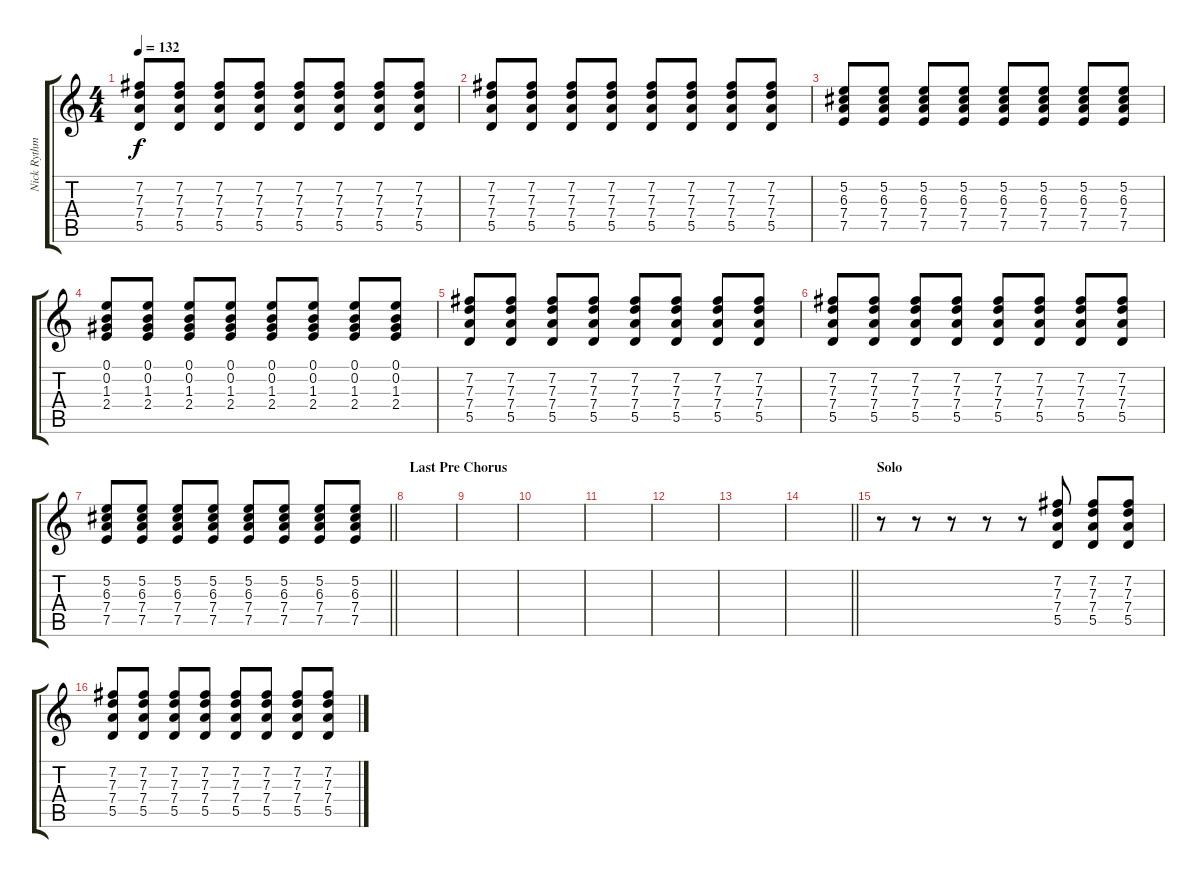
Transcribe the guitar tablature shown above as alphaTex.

\track ("Nick Rythm" "Nick Rythm") {instrument overdrivenguitar}
\staff {score tabs}
\tuning (E4 B3 G3 D3 A2 E2) {hide}
\ts (4 4)
\tempo 132
\clef g2
\ks c
(7.2 7.3 7.4 5.5).8{dy f} (7.2 7.3 7.4 5.5).8 (7.2 7.3 7.4 5.5).8 (7.2 7.3 7.4 5.5).8 (7.2 7.3 7.4 5.5).8 (7.2 7.3 7.4 5.5).8 (7.2 7.3 7.4 5.5).8 (7.2 7.3 7.4 5.5).8 |
(7.2 7.3 7.4 5.5).8 (7.2 7.3 7.4 5.5).8 (7.2 7.3 7.4 5.5).8 (7.2 7.3 7.4 5.5).8 (7.2 7.3 7.4 5.5).8 (7.2 7.3 7.4 5.5).8 (7.2 7.3 7.4 5.5).8 (7.2 7.3 7.4 5.5).8 |
(5.2 6.3 7.4 7.5).8 (5.2 6.3 7.4 7.5).8 (5.2 6.3 7.4 7.5).8 (5.2 6.3 7.4 7.5).8 (5.2 6.3 7.4 7.5).8 (5.2 6.3 7.4 7.5).8 (5.2 6.3 7.4 7.5).8 (5.2 6.3 7.4 7.5).8 |
(0.1 0.2 1.3 2.4).8 (0.1 0.2 1.3 2.4).8 (0.1 0.2 1.3 2.4).8 (0.1 0.2 1.3 2.4).8 (0.1 0.2 1.3 2.4).8 (0.1 0.2 1.3 2.4).8 (0.1 0.2 1.3 2.4).8 (0.1 0.2 1.3 2.4).8 |
(7.2 7.3 7.4 5.5).8 (7.2 7.3 7.4 5.5).8 (7.2 7.3 7.4 5.5).8 (7.2 7.3 7.4 5.5).8 (7.2 7.3 7.4 5.5).8 (7.2 7.3 7.4 5.5).8 (7.2 7.3 7.4 5.5).8 (7.2 7.3 7.4 5.5).8 |
(7.2 7.3 7.4 5.5).8 (7.2 7.3 7.4 5.5).8 (7.2 7.3 7.4 5.5).8 (7.2 7.3 7.4 5.5).8 (7.2 7.3 7.4 5.5).8 (7.2 7.3 7.4 5.5).8 (7.2 7.3 7.4 5.5).8 (7.2 7.3 7.4 5.5).8 |
\barLineRight lightlight
(5.2 6.3 7.4 7.5).8 (5.2 6.3 7.4 7.5).8 (5.2 6.3 7.4 7.5).8 (5.2 6.3 7.4 7.5).8 (5.2 6.3 7.4 7.5).8 (5.2 6.3 7.4 7.5).8 (5.2 6.3 7.4 7.5).8 (5.2 6.3 7.4 7.5).8 |
\section ("" "Last Pre Chorus")
|
|
|
|
|
|
\barLineRight lightlight
|
\section ("" "Solo")
r.8 r.8 r.8 r.8 r.8 (7.2 7.3 7.4 5.5).8 (7.2 7.3 7.4 5.5).8 (7.2 7.3 7.4 5.5).8 |
(7.2 7.3 7.4 5.5).8 (7.2 7.3 7.4 5.5).8 (7.2 7.3 7.4 5.5).8 (7.2 7.3 7.4 5.5).8 (7.2 7.3 7.4 5.5).8 (7.2 7.3 7.4 5.5).8 (7.2 7.3 7.4 5.5).8 (7.2 7.3 7.4 5.5).8
